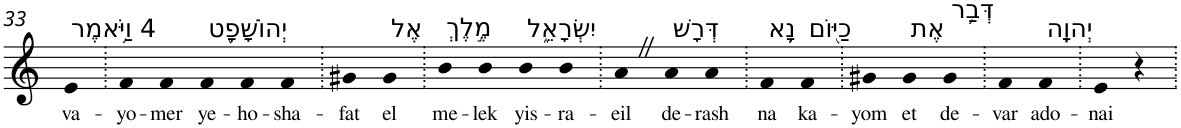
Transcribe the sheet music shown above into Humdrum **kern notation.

**kern	**text
*part1	*part1
*staff1	*staff1
*I"Piano	*
*I'Pno	*
!!LO:PB:g=z
*clefG2	*
*k[]	*
=33	=33
!LO:TX:a:t=4 וַיֹּ֥אמֶר	!
!	!LO:LY:b
4e	va-
=34.	=34.
!	!LO:LY:b
4f	-yo-
!	!LO:LY:b
4f	-mer
!LO:TX:a:t=יְהוֹשָׁפָ֖ט	!
!	!LO:LY:b
4f	ye-
!	!LO:LY:b
4f	-ho-
!	!LO:LY:b
4f	-sha-
=35.	=35.
!	!LO:LY:b
4g#X	-fat
!LO:TX:a:t=אֶל	!
!	!LO:LY:b
4g#	el
=36.	=36.
!LO:TX:a:t=מֶ֣לֶךְ	!
!	!LO:LY:b
4b	me-
!	!LO:LY:b
4b	-lek
!LO:TX:a:t=יִשְׂרָאֵ֑ל	!
!	!LO:LY:b
4b	yis-
!	!LO:LY:b
4b	-ra-
=37.	=37.
!	!LO:LY:b
4aZ	-eil
!LO:TX:a:t=דְּרָשׁ	!
!	!LO:LY:b
4a	de-
!	!LO:LY:b
4a	-rash
=38.	=38.
!LO:TX:a:t=נָ֥א	!
!	!LO:LY:b
4f	na
!LO:TX:a:t=כַיּ֖וֹם	!
!	!LO:LY:b
4f	ka-
=39.	=39.
!	!LO:LY:b
4g#X	-yom
!LO:TX:a:t=אֶת	!
!	!LO:LY:b
4g#	et
!LO:TX:a:t=דְּבַ֥ר	!
!	!LO:LY:b
4g#	de-
=40.	=40.
!	!LO:LY:b
4f	-var
!LO:TX:a:t=יְהוָֽה	!
!	!LO:LY:b
4f	ado-
=41.	=41.
!	!LO:LY:b
4e	-nai
4r	.
=.	=.
*-	*-
